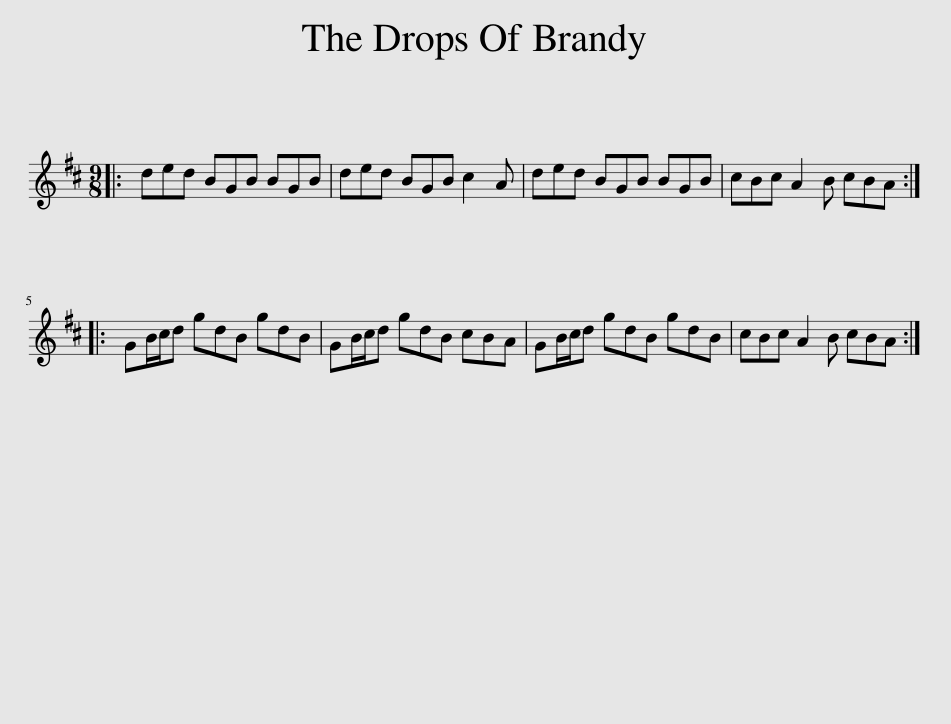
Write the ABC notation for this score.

X:1
L:1/8
M:9/8
I:linebreak $
K:D
V:1 treble
V:1
|: ded BGB BGB | ded BGB c2 A | ded BGB BGB | cBc A2 B cBA ::$ GB/c/d gdB gdB | %5
 GB/c/d gdB cBA | GB/c/d gdB gdB | cBc A2 B cBA :| %8
